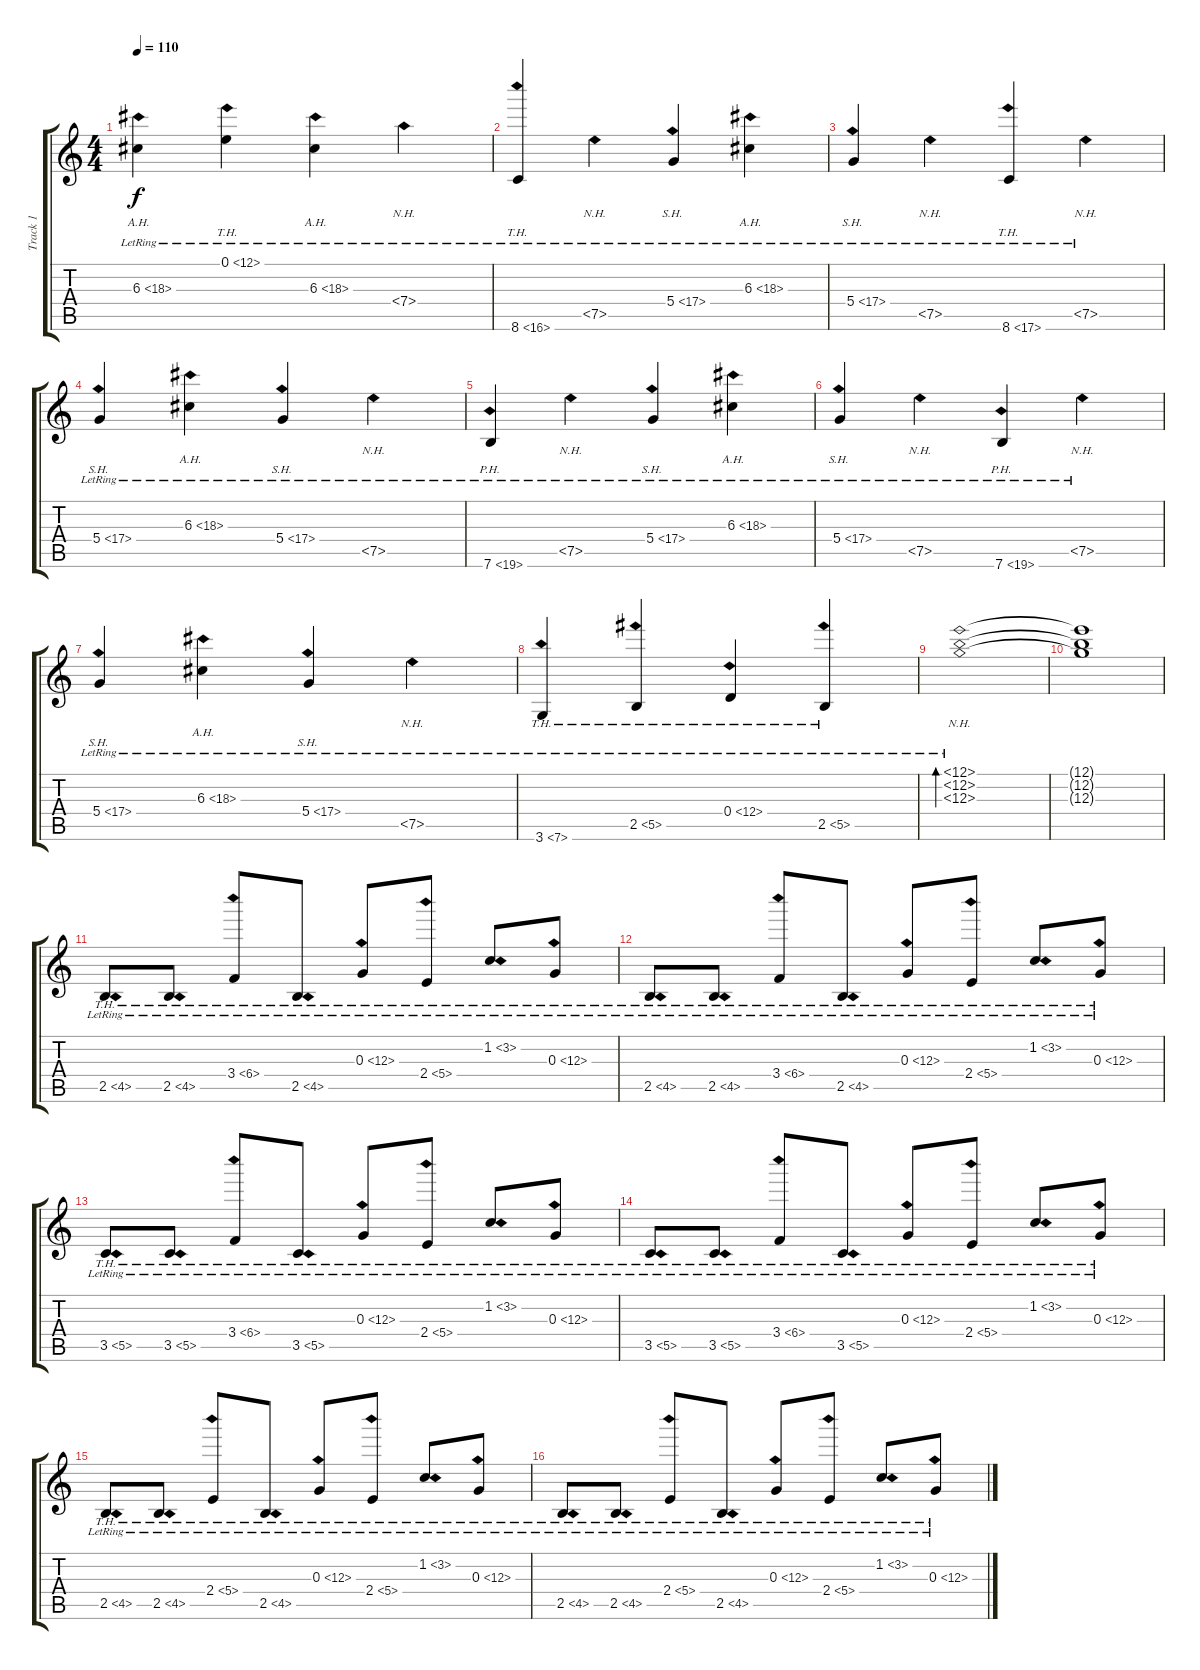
\track ("Track 1" "Track 1") {instrument acousticguitarsteel}
\staff {score tabs}
\tuning (E4 B3 G3 D3 A2 E2) {hide}
\ts (4 4)
\tempo 110
\clef g2
\ks c
6.3{ah 12 lr}.4{dy f} 0.1{th 12 lr}.4 6.3{ah 12 lr}.4 7.4{nh lr}.4 |
8.6{th 8 lr}.4 7.5{nh lr}.4 5.4{sh 12 lr}.4 6.3{ah 12 lr}.4 |
5.4{sh 12 lr}.4 7.5{nh lr}.4 8.6{th 9 lr}.4 7.5{nh lr}.4 |
5.4{sh 12 lr}.4 6.3{ah 12 lr}.4 5.4{sh 12 lr}.4 7.5{nh lr}.4 |
7.6{ph 12 lr}.4 7.5{nh lr}.4 5.4{sh 12 lr}.4 6.3{ah 12 lr}.4 |
5.4{sh 12 lr}.4 7.5{nh lr}.4 7.6{ph 12 lr}.4 7.5{nh lr}.4 |
5.4{sh 12 lr}.4 6.3{ah 12 lr}.4 5.4{sh 12 lr}.4 7.5{nh lr}.4 |
3.6{th 4 lr}.4 2.5{th 3 lr}.4 0.4{th 12 lr}.4 2.5{th 3 lr}.4 |
(12.1{nh lr} 12.2{nh lr} 12.3{nh lr}).1{bd 480} |
(12.1{t} 12.2{t} 12.3{t}).1 |
2.5{th 2 lr}.8 2.5{th 2 lr}.8 3.4{th 3 lr}.8 2.5{th 2 lr}.8 0.3{th 12 lr}.8 2.4{th 3 lr}.8 1.2{th 2 lr}.8 0.3{th 12 lr}.8 |
2.5{th 2 lr}.8 2.5{th 2 lr}.8 3.4{th 3 lr}.8 2.5{th 2 lr}.8 0.3{th 12 lr}.8 2.4{th 3 lr}.8 1.2{th 2 lr}.8 0.3{th 12 lr}.8 |
3.5{th 2 lr}.8 3.5{th 2 lr}.8 3.4{th 3 lr}.8 3.5{th 2 lr}.8 0.3{th 12 lr}.8 2.4{th 3 lr}.8 1.2{th 2 lr}.8 0.3{th 12 lr}.8 |
3.5{th 2 lr}.8 3.5{th 2 lr}.8 3.4{th 3 lr}.8 3.5{th 2 lr}.8 0.3{th 12 lr}.8 2.4{th 3 lr}.8 1.2{th 2 lr}.8 0.3{th 12 lr}.8 |
2.5{th 2 lr}.8 2.5{th 2 lr}.8 2.4{th 3 lr}.8 2.5{th 2 lr}.8 0.3{th 12 lr}.8 2.4{th 3 lr}.8 1.2{th 2 lr}.8 0.3{th 12 lr}.8 |
2.5{th 2 lr}.8 2.5{th 2 lr}.8 2.4{th 3 lr}.8 2.5{th 2 lr}.8 0.3{th 12 lr}.8 2.4{th 3 lr}.8 1.2{th 2 lr}.8 0.3{th 12 lr}.8
